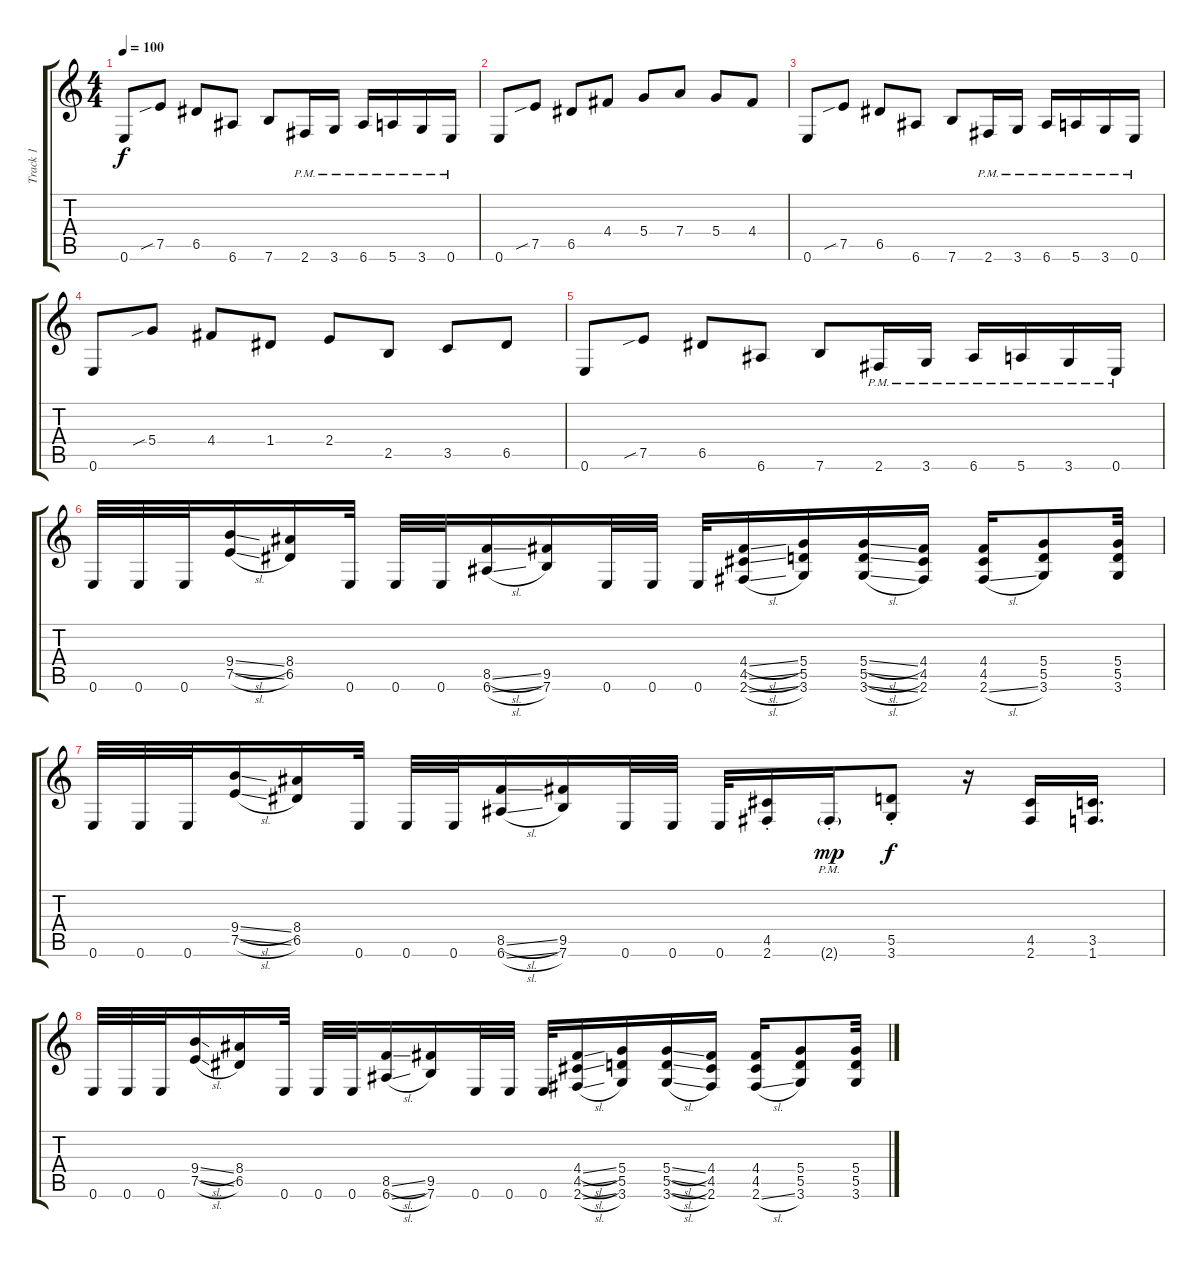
\track ("Track 1" "Track 1") {instrument distortionguitar}
\staff {score tabs}
\tuning (E4 B3 G3 D3 A2 E2) {hide}
\ts (4 4)
\tempo 100
\clef g2
\ks c
0.6.8{dy f} 7.5{sib}.8 6.5.8 6.6.8 7.6.8 2.6{pm}.16 3.6{pm}.16 6.6{pm}.16 5.6{pm}.16 3.6{pm}.16 0.6{pm}.16 |
0.6.8 7.5{sib}.8 6.5.8 4.4.8 5.4.8 7.4.8 5.4.8 4.4.8 |
0.6.8 7.5{sib}.8 6.5.8 6.6.8 7.6.8 2.6{pm}.16 3.6{pm}.16 6.6{pm}.16 5.6{pm}.16 3.6{pm}.16 0.6{pm}.16 |
0.6.8 5.4{sib}.8 4.4.8 1.4.8 2.4.8 2.5.8 3.5.8 6.5.8 |
0.6.8 7.5{sib}.8 6.5.8 6.6.8 7.6.8 2.6{pm}.16 3.6{pm}.16 6.6{pm}.16 5.6{pm}.16 3.6{pm}.16 0.6{pm}.16 |
0.6.32 0.6.32 0.6.32 (9.4{sl} 7.5{sl}).16 (8.4 6.5).16 0.6.32 0.6.32 0.6.32 (8.5{sl} 6.6{sl}).16 (9.5 7.6).16 0.6.32 0.6.32 0.6.32 (4.4{sl} 4.5{sl} 2.6{sl}).16 (5.4 5.5 3.6).16 (5.4{sl} 5.5{sl} 3.6{sl}).16 (4.4 4.5 2.6).16 (4.4 4.5 2.6{sl}).16 (5.4 5.5 3.6).8 (5.4 5.5 3.6).32 |
0.6.32 0.6.32 0.6.32 (9.4{sl} 7.5{sl}).16 (8.4 6.5).16 0.6.32 0.6.32 0.6.32 (8.5{sl} 6.6{sl}).16 (9.5 7.6).16 0.6.32 0.6.32 0.6.32 (4.5{st} 2.6{st}).16 2.6{g pm st}.16{dy mp} (5.5{st} 3.6).8{dy f} r.16 (4.5 2.6).16 (3.5 1.6).16{d} |
0.6.32 0.6.32 0.6.32 (9.4{sl} 7.5{sl}).16 (8.4 6.5).16 0.6.32 0.6.32 0.6.32 (8.5{sl} 6.6{sl}).16 (9.5 7.6).16 0.6.32 0.6.32 0.6.32 (4.4{sl} 4.5{sl} 2.6{sl}).16 (5.4 5.5 3.6).16 (5.4{sl} 5.5{sl} 3.6{sl}).16 (4.4 4.5 2.6).16 (4.4 4.5 2.6{sl}).16 (5.4 5.5 3.6).8 (5.4 5.5 3.6).32
